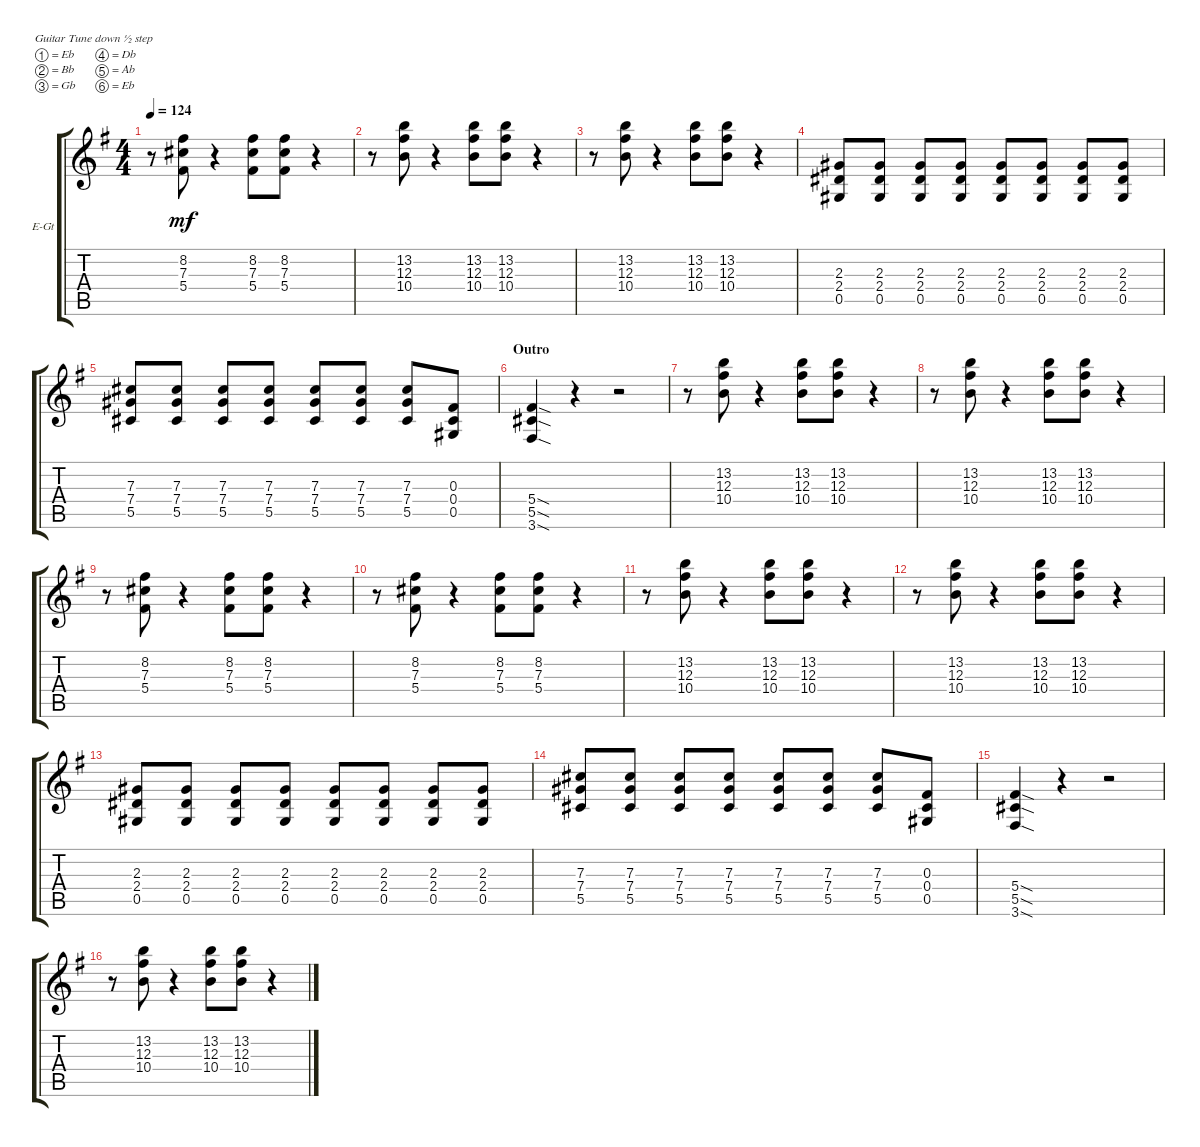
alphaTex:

\defaultSystemsLayout 4
\bracketExtendMode groupsimilarinstruments
\firstSystemTrackNameOrientation horizontal
\otherSystemsTrackNameOrientation horizontal
\track ("ACE FREHLEY" "E-Gt") {instrument distortionguitar}
\staff {score tabs}
\tuning (Eb4 Bb3 Gb3 Db3 Ab2 Eb2)
\ts (4 4)
\tempo 124
\clef g2
\ks g
r.8{dy mf} (8.2 7.3 5.4).8 r.4 (5.4 7.3 8.2).8 (8.2 7.3 5.4).8 r.4 |
r.8 (13.2 12.3 10.4).8 r.4 (10.4 12.3 13.2).8 (13.2 12.3 10.4).8 r.4 |
r.8 (13.2 12.3 10.4).8 r.4 (10.4 12.3 13.2).8 (13.2 12.3 10.4).8 r.4 |
(0.5 2.4 2.3).8 (0.5 2.4 2.3).8 (0.5 2.4 2.3).8 (0.5 2.4 2.3).8 (0.5 2.4 2.3).8 (0.5 2.4 2.3).8 (0.5 2.4 2.3).8 (0.5 2.4 2.3).8 |
(7.3 7.4 5.5).8 (7.3 7.4 5.5).8 (7.3 7.4 5.5).8 (7.3 7.4 5.5).8 (7.3 7.4 5.5).8 (7.3 7.4 5.5).8 (7.3 7.4 5.5).8 (0.3 0.4 0.5).8 |
\section ("" "Outro")
(3.6{sod} 5.5{sod} 5.4{sod}).4 r.4 r.2 |
r.8 (13.2 12.3 10.4).8 r.4 (10.4 12.3 13.2).8 (13.2 12.3 10.4).8 r.4 |
r.8 (13.2 12.3 10.4).8 r.4 (10.4 12.3 13.2).8 (13.2 12.3 10.4).8 r.4 |
r.8 (8.2 7.3 5.4).8 r.4 (5.4 7.3 8.2).8 (8.2 7.3 5.4).8 r.4 |
r.8 (8.2 7.3 5.4).8 r.4 (5.4 7.3 8.2).8 (8.2 7.3 5.4).8 r.4 |
r.8 (13.2 12.3 10.4).8 r.4 (10.4 12.3 13.2).8 (13.2 12.3 10.4).8 r.4 |
r.8 (13.2 12.3 10.4).8 r.4 (10.4 12.3 13.2).8 (13.2 12.3 10.4).8 r.4 |
(0.5 2.4 2.3).8 (0.5 2.4 2.3).8 (0.5 2.4 2.3).8 (0.5 2.4 2.3).8 (0.5 2.4 2.3).8 (0.5 2.4 2.3).8 (0.5 2.4 2.3).8 (0.5 2.4 2.3).8 |
(7.3 7.4 5.5).8 (7.3 7.4 5.5).8 (7.3 7.4 5.5).8 (7.3 7.4 5.5).8 (7.3 7.4 5.5).8 (7.3 7.4 5.5).8 (7.3 7.4 5.5).8 (0.3 0.4 0.5).8 |
(3.6{sod} 5.5{sod} 5.4{sod}).4 r.4 r.2 |
r.8 (13.2 12.3 10.4).8 r.4 (10.4 12.3 13.2).8 (13.2 12.3 10.4).8 r.4
